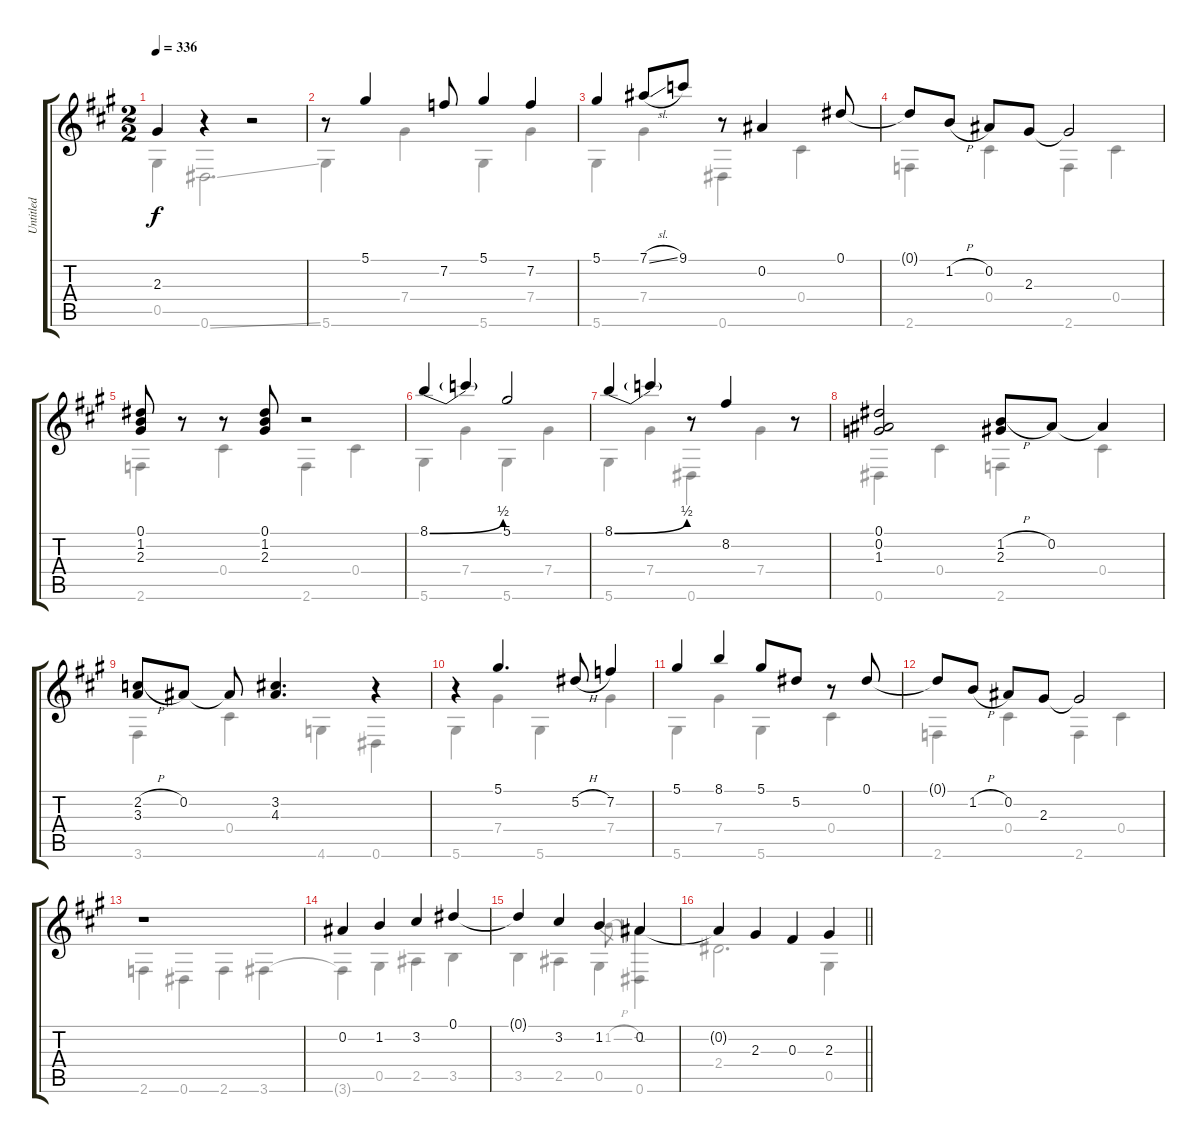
\track ("Untitled" "Untitled") {instrument acousticguitarsteel}
\staff {score tabs}
\tuning (Eb4 Bb3 Gb3 Db3 Ab2 Eb2) {hide}
\voice
\ts (2 2)
\tempo 336
\clef g2
\ks a
2.3{t}.4{dy f} r.4 r.2 |
r.8 5.1.4 7.2.8 5.1.4 7.2.4 |
5.1.4 7.1{sl}.8 9.1.8 r.8 0.2.4 0.1.8 |
0.1{t}.8 1.2{h}.8 0.2.8 2.3.8 2.3{t}.2 |
(0.1 1.2 2.3).8 r.8 r.8 (0.1 1.2 2.3).8 r.2 |
8.1{be (bend 0 0 60 2)}.4 8.1{t}.4 5.1.2 |
8.1{be (bend 0 0 60 2)}.4 8.1{t}.4 r.8 8.2.4 r.8 |
(0.1 0.2 1.3).2 (1.2{h} 2.3).8 0.2.8 0.2{t}.4 |
(2.2{h} 3.3).8 0.2.8 0.2{t}.8 (3.2 4.3).4{d} r.4 |
r.4 5.1.4{d} 5.2{h}.8 7.2.4 |
5.1.4 8.1.4 5.1.8 5.2.8 r.8 0.1.8 |
0.1{t}.8 1.2{h}.8 0.2.8 2.3.8 2.3{t}.2 |
r.1 |
0.2.4 1.2.4 3.2.4 0.1.4 |
0.1{t}.4 3.2.4 1.2.4 0.2.4 |
\barLineRight lightlight
0.2{t}.4 2.3.4 0.3.4 2.3.4
\voice
\clef g2
\ottava regular
\simile none
\ks a
0.5{t}.4{dy f} 0.6{ss}.2{d} |
5.6.4 7.4.4 5.6.4 7.4.4 |
5.6.4 7.4.4 0.6.4 0.4.4 |
2.6.4 0.4.4 2.6.4 0.4.4 |
2.6.4 0.4.4 2.6.4 0.4.4 |
5.6.4 7.4.4 5.6.4 7.4.4 |
5.6.4 7.4.4 0.6.4 7.4.4 |
0.6.4 0.4.4 2.6.4 0.4.4 |
3.6.4 0.4.4 4.6.4 0.6.4 |
5.6.4 7.4.4 5.6.4 7.4.4 |
5.6.4 7.4.4 5.6.4 0.4.4 |
2.6.4 0.4.4 2.6.4 0.4.4 |
2.6.4 0.6.4 2.6.4 3.6.4 |
3.6{t}.4 0.5.4 2.5.4 3.5.4 |
3.5.4 2.5.4 0.5.4 1.2{h}.8{gr} (-1.2 0.6).4 |
\barLineRight lightlight
2.4.2{d} 0.5.4
